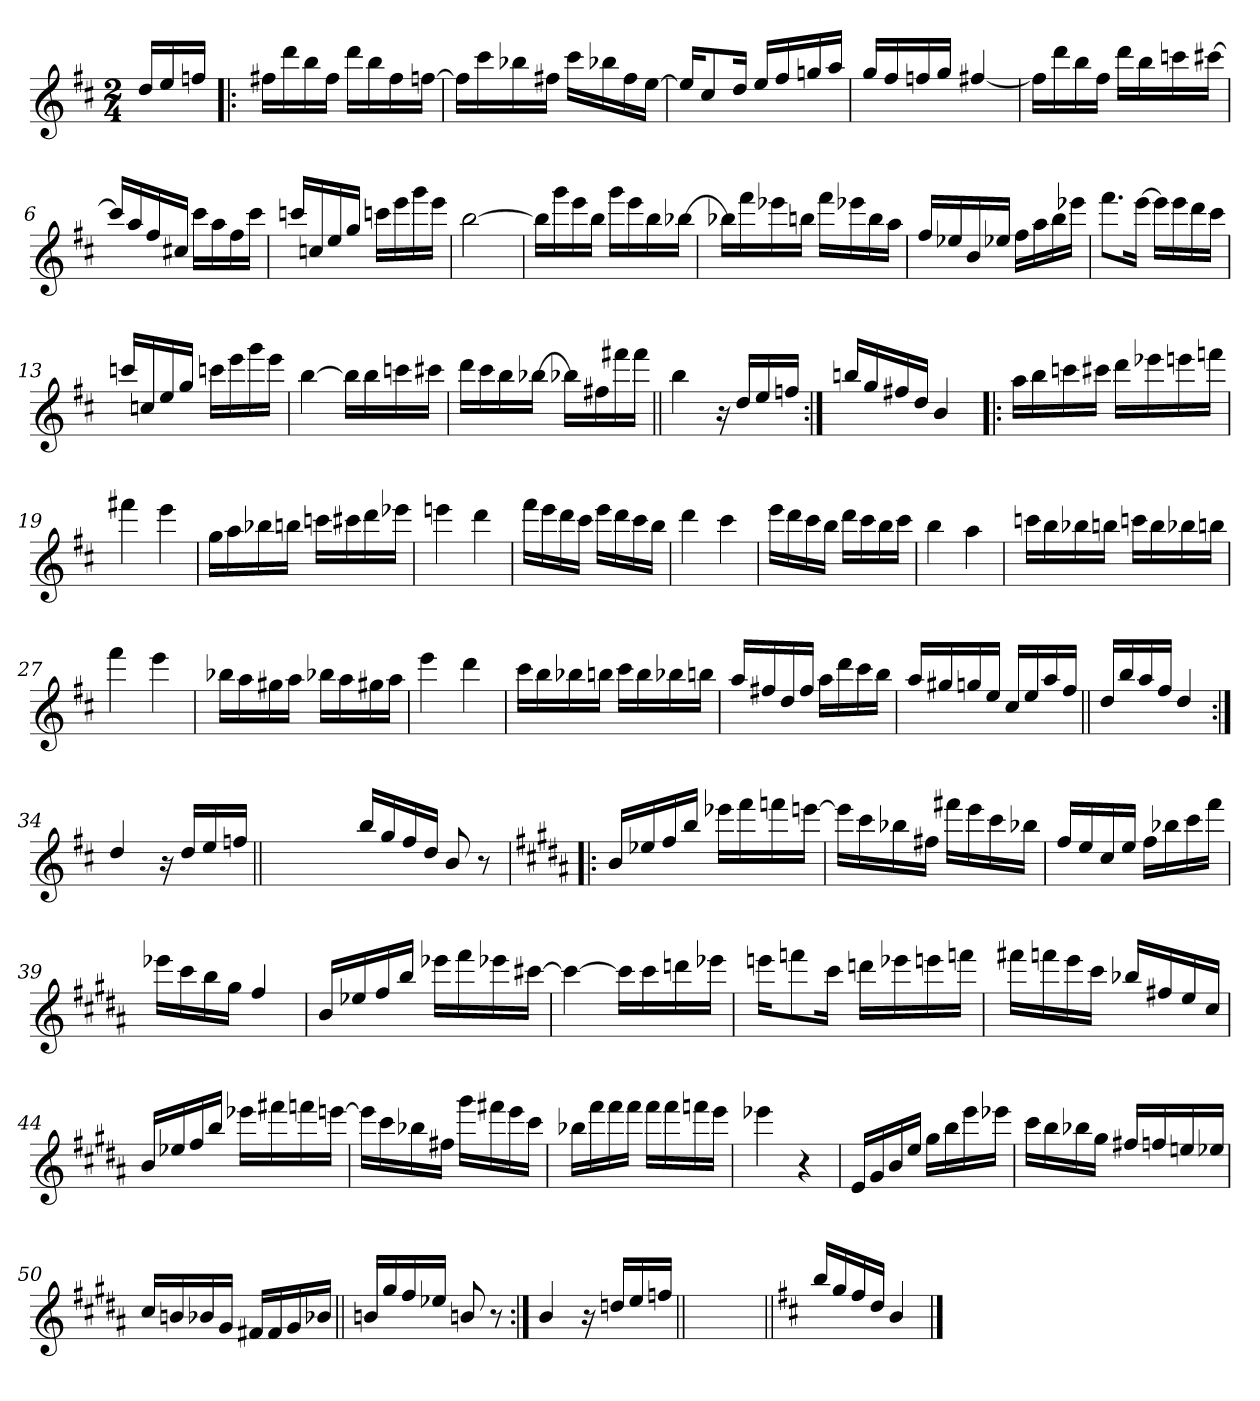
**kern
*part1
*staff1
*clefG2
*k[f#c#]
*b:
*M2/4
=
16dd/LL
16ee/
16ffn/JJ
=1!|:
16ff#X\LL
16ddd\
16bb\
16ff#\JJ
16ddd\LL
16bb\
16ff#\
[16ffn\JJ
=2
16ffn\LL]
16ccc#\
16bb-X\
16ff#X\JJ
16ccc#\LL
16bb-X\
16ff#\
[16ee\JJ
=3
16ee/KL]
8cc#/
16dd/Jk
16ee/LL
16ff#/
16ggn/
16aa/JJ
=4
16gg/LL
16ff#/
16ffn/
16gg/JJ
[4ff#X/
!!LO:LB:g=z
=5
16ff#\LL]
16ddd\
16bb\
16ff#\JJ
16ddd\LL
16bb\
16cccn\
[16ccc#X\JJ
=6
16ccc#/LL]
16aa/
16ff#/
16cc#X/JJ
16ccc#\LL
16aa\
16ff#\
16ccc#\JJ
=7
16cccn/LL
16ccn/
16ee/
16gg/JJ
16cccn\LL
16eee\
16ggg\
16eee\JJ
=8
[2bb\
=9
16bb\LL]
16ggg\
16eee\
16bb\JJ
16ggg\LL
16eee\
16bb\
[16bb-X\JJ
!!LO:LB:g=z
=10
16bb-X\LL]
16fff#\
16eee-X\
16bbn\JJ
16fff#\LL
16eee-X\
16bb\
16aa\JJ
=11
16ff#/LL
16ee-X/
16b/
16ee-X/JJ
16ff#\LL
16aa\
16bb\
16eee-X\JJ
=12
8.fff#\L
[16eee\Jk
16eee\LL]
16eee\
16ddd\
16ccc#\JJ
=13
16cccn/LL
16ccn/
16ee/
16gg/JJ
16cccn\LL
16eee\
16ggg\
16eee\JJ
!!LO:LB:g=z
=14
[4bb\
16bb\LL]
16bb\
16cccn\
16ccc#X\JJ
=15
16ddd\LL
16ccc#\
16bb\
[16bb-X\JJ
16bb-X\LL]
16ff#X\
16fff#X\
16fff#\JJ
=16||
4bb\
16r
16dd/LL
16ee/
16ffn/JJ
=17:|!
16bbn/LL
16gg/
16ff#X/
16dd/JJ
4b/
!!LO:LB:g=z
=18!|:
16aa\LL
16bb\
16cccn\
16ccc#X\JJ
16ddd\LL
16eee-X\
16eeen\
16fffn\JJ
=19
4fff#X\
4eee\
=20
16gg\LL
16aa\
16bb-X\
16bbn\JJ
16cccn\LL
16ccc#X\
16ddd\
16eee-X\JJ
=21
4eeen\
4ddd\
!!LO:LB:g=z
=22
16fff#\LL
16eee\
16ddd\
16ccc#\JJ
16eee\LL
16ddd\
16ccc#\
16bb\JJ
=23
4ddd\
4ccc#\
=24
16eee\LL
16ddd\
16ccc#\
16bb\JJ
16ddd\LL
16ccc#\
16bb\
16ccc#\JJ
=25
4bb\
4aa\
=26
16cccn\LL
16bb\
16bb-X\
16bbn\JJ
16cccn\LL
16bb\
16bb-X\
16bbn\JJ
!!LO:LB:g=z
=27
4fff#\
4eee\
=28
16bb-X\LL
16aa\
16gg#X\
16aa\JJ
16bb-X\LL
16aa\
16gg#X\
16aa\JJ
=29
4eee\
4ddd\
=30
16ccc#\LL
16bb\
16bb-X\
16bbn\JJ
16ccc#\LL
16bb\
16bb-X\
16bbn\JJ
=31
16aa/LL
16ff#X/
16dd/
16ff#/JJ
16aa\LL
16ddd\
16ccc#\
16bb\JJ
!!LO:LB:g=z
=32
16aa/LL
16gg#X/
16ggn/
16ee/JJ
16cc#/LL
16ee/
16aa/
16ff#/JJ
=33||
16dd/LL
16bb/
16aa/
16ff#/JJ
4dd/
=34:|!
4dd/
16r
16dd/LL
16ee/
16ffn/JJ
=34X341||
2ryy
!!LO:LB:g=z
=35-
16bb/LL
16gg/
16ff#/
16dd/JJ
8b/
8r
=36!|:
*k[f#c#g#d#a#]
*B:
16b/LL
16ee-X/
16ff#/
16bb/JJ
16eee-X\LL
16fff#\
16fffn\
[16eeen\JJ
=37
16eee\LL]
16ccc#\
16bb-X\
16ff#X\JJ
16fff#X\LL
16eee\
16ccc#\
16bb-X\JJ
=38
16ff#/LL
16ee/
16cc#/
16ee/JJ
16ff#\LL
16bb-X\
16ccc#\
16fff#\JJ
=39
16eee-X\LL
16ccc#\
16bb\
16gg#\JJ
4ff#/
!!LO:PB:g=z
=40
16b/LL
16ee-X/
16ff#/
16bb/JJ
16eee-X\LL
16fff#\
16eee-X\
[16ccc#X\JJ
=41
4ccc#\_
16ccc#\LL]
16ccc#\
16dddn\
16eee-X\JJ
=42
16eeen\KL
8fffn\
16ccc#\Jk
16dddn\LL
16eee-X\
16eeen\
16fffn\JJ
=43
16fff#X\LL
16fffn\
16eee\
16ccc#\JJ
16bb-X/LL
16ff#X/
16ee/
16cc#/JJ
!!LO:LB:g=z
=44
16b/LL
16ee-X/
16ff#/
16bb/JJ
16eee-X\LL
16fff#X\
16fffn\
[16eeen\JJ
=45
16eee\LL]
16ccc#\
16bb-X\
16ff#X\JJ
16ggg#\LL
16fff#X\
16eee\
16ccc#\JJ
=46
16bb-X\LL
16fff#\
16fff#\
16fff#\JJ
16fff#\LL
16fff#\
16fffn\
16eee\JJ
=47
4eee-X\
4r
!!LO:LB:g=z
=48
16e/LL
16g#/
16b/
16ee/JJ
16gg#\LL
16bb\
16eee\
16eee-X\JJ
=49
16ccc#\LL
16bb\
16bb-X\
16gg#\JJ
16ff#X/LL
16ffn/
16een/
16ee-X/JJ
=50
16cc#/LL
16bn/
16b-X/
16g#/JJ
16f#X/LL
16f#/
16g#/
16b-X/JJ
=51||
16bn/LL
16gg#/
16ff#/
16ee-X/JJ
8bn/
8r
!!LO:LB:g=z
=52:|!
4b/
16r
16ddn/LL
16ee/
16ffn/JJ
=53||
2ryy
=54||
*k[f#c#]
*b:
16bb/LL
16gg/
16ff#/
16dd/JJ
4b/
==
*-
